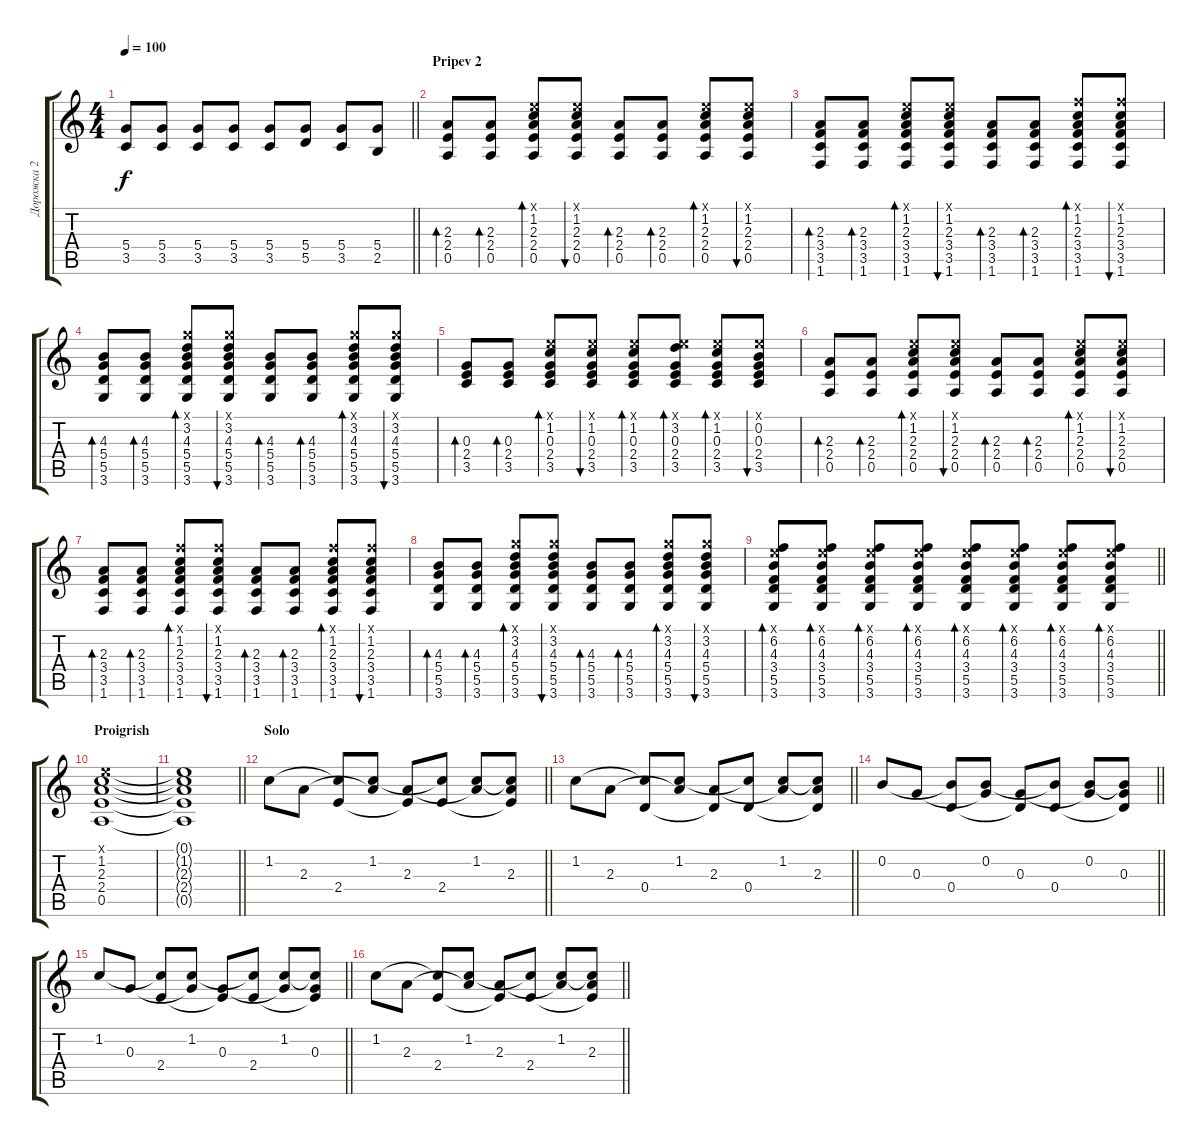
\track ("Дорожка 2" "Дорожка 2") {instrument acousticguitarsteel}
\staff {score tabs}
\tuning (E4 B3 G3 D3 A2 E2) {hide}
\ts (4 4)
\tempo 100
\clef g2
\barLineRight lightlight
\ks c
(5.4 3.5).8{dy f} (5.4 3.5).8 (5.4 3.5).8 (5.4 3.5).8 (5.4 3.5).8 (5.4 5.5).8 (5.4 3.5).8 (5.4 2.5).8 |
\section ("" "Pripev 2")
(2.3 2.4 0.5).8{bd 60} (2.3 2.4 0.5).8{bd 60} (0.1{x} 1.2 2.3 2.4 0.5).8{bd 60} (0.1{x} 1.2 2.3 2.4 0.5).8{bu 60} (2.3 2.4 0.5).8{bd 60} (2.3 2.4 0.5).8{bd 60} (0.1{x} 1.2 2.3 2.4 0.5).8{bd 60} (0.1{x} 1.2 2.3 2.4 0.5).8{bu 60} |
(2.3 3.4 3.5 1.6).8{bd 60} (2.3 3.4 3.5 1.6).8{bd 60} (0.1{x} 1.2 2.3 3.4 3.5 1.6).8{bd 60} (0.1{x} 1.2 2.3 3.4 3.5 1.6).8{bu 60} (2.3 3.4 3.5 1.6).8{bd 60} (2.3 3.4 3.5 1.6).8{bd 60} (1.1{x} 1.2 2.3 3.4 3.5 1.6).8{bd 60} (1.1{x} 1.2 2.3 3.4 3.5 1.6).8{bu 60} |
(4.3 5.4 5.5 3.6).8{bd 60} (4.3 5.4 5.5 3.6).8{bd 60} (3.1{x} 3.2 4.3 5.4 5.5 3.6).8{bd 60} (3.1{x} 3.2 4.3 5.4 5.5 3.6).8{bu 60} (4.3 5.4 5.5 3.6).8{bd 60} (4.3 5.4 5.5 3.6).8{bd 60} (3.1{x} 3.2 4.3 5.4 5.5 3.6).8{bd 60} (3.1{x} 3.2 4.3 5.4 5.5 3.6).8{bu 60} |
(0.3 2.4 3.5).8{bd 60} (0.3 2.4 3.5).8{bd 60} (0.1{x} 1.2 0.3 2.4 3.5).8{bd 60} (0.1{x} 1.2 0.3 2.4 3.5).8{bu 60} (0.1{x} 1.2 0.3 2.4 3.5).8{bd 60} (0.1{x} 3.2 0.3 2.4 3.5).8{bd 60} (0.1{x} 1.2 0.3 2.4 3.5).8{bd 60} (0.1{x} 0.2 0.3 2.4 3.5).8{bu 60} |
(2.3 2.4 0.5).8{bd 60} (2.3 2.4 0.5).8{bd 60} (0.1{x} 1.2 2.3 2.4 0.5).8{bd 60} (0.1{x} 1.2 2.3 2.4 0.5).8{bu 60} (2.3 2.4 0.5).8{bd 60} (2.3 2.4 0.5).8{bd 60} (0.1{x} 1.2 2.3 2.4 0.5).8{bd 60} (0.1{x} 1.2 2.3 2.4 0.5).8{bu 60} |
(2.3 3.4 3.5 1.6).8{bd 60} (2.3 3.4 3.5 1.6).8{bd 60} (1.1{x} 1.2 2.3 3.4 3.5 1.6).8{bd 60} (1.1{x} 1.2 2.3 3.4 3.5 1.6).8{bu 60} (2.3 3.4 3.5 1.6).8{bd 60} (2.3 3.4 3.5 1.6).8{bd 60} (1.1{x} 1.2 2.3 3.4 3.5 1.6).8{bd 60} (1.1{x} 1.2 2.3 3.4 3.5 1.6).8{bu 60} |
(4.3 5.4 5.5 3.6).8{bd 60} (4.3 5.4 5.5 3.6).8{bd 60} (3.1{x} 3.2 4.3 5.4 5.5 3.6).8{bd 60} (3.1{x} 3.2 4.3 5.4 5.5 3.6).8{bu 60} (4.3 5.4 5.5 3.6).8{bd 60} (4.3 5.4 5.5 3.6).8{bd 60} (3.1{x} 3.2 4.3 5.4 5.5 3.6).8{bd 60} (3.1{x} 3.2 4.3 5.4 5.5 3.6).8{bu 60} |
\barLineRight lightlight
(0.1{x} 6.2 4.3 3.4 5.5 3.6).8{bd 60} (0.1{x} 6.2 4.3 3.4 5.5 3.6).8{bd 60} (0.1{x} 6.2 4.3 3.4 5.5 3.6).8{bd 60} (0.1{x} 6.2 4.3 3.4 5.5 3.6).8{bd 60} (0.1{x} 6.2 4.3 3.4 5.5 3.6).8{bd 60} (0.1{x} 6.2 4.3 3.4 5.5 3.6).8{bd 60} (0.1{x} 6.2 4.3 3.4 5.5 3.6).8{bd 60} (0.1{x} 6.2 4.3 3.4 5.5 3.6).8{bd 60} |
\section ("" "Proigrish")
(0.1{x} 1.2 2.3 2.4 0.5).1 |
\barLineRight lightlight
(0.1{t} 1.2{t} 2.3{t} 2.4{t} 0.5{t}).1 |
\section ("" "Solo")
\barLineRight lightlight
1.2.8 2.3.8 (1.2{t} 2.4).8 (1.2 2.3{t}).8 (2.3 2.4{t}).8 (1.2{t} 2.4).8 (1.2 2.3{t}).8 (1.2{t} 2.3 2.4{t}).8 |
\barLineRight lightlight
1.2.8 2.3.8 (1.2{t} 0.4).8 (1.2 2.3{t}).8 (2.3 0.4{t}).8 (1.2{t} 0.4).8 (1.2 2.3{t}).8 (1.2{t} 2.3 0.4{t}).8 |
\barLineRight lightlight
0.2.8 0.3.8 (0.2{t} 0.4).8 (0.2 0.3{t}).8 (0.3 0.4{t}).8 (0.2{t} 0.4).8 (0.2 0.3{t}).8 (0.2{t} 0.3 0.4{t}).8 |
\barLineRight lightlight
1.2.8 0.3.8 (1.2{t} 2.4).8 (1.2 0.3{t}).8 (0.3 2.4{t}).8 (1.2{t} 2.4).8 (1.2 0.3{t}).8 (1.2{t} 0.3 2.4{t}).8 |
\barLineRight lightlight
1.2.8 2.3.8 (1.2{t} 2.4).8 (1.2 2.3{t}).8 (2.3 2.4{t}).8 (1.2{t} 2.4).8 (1.2 2.3{t}).8 (1.2{t} 2.3 2.4{t}).8
